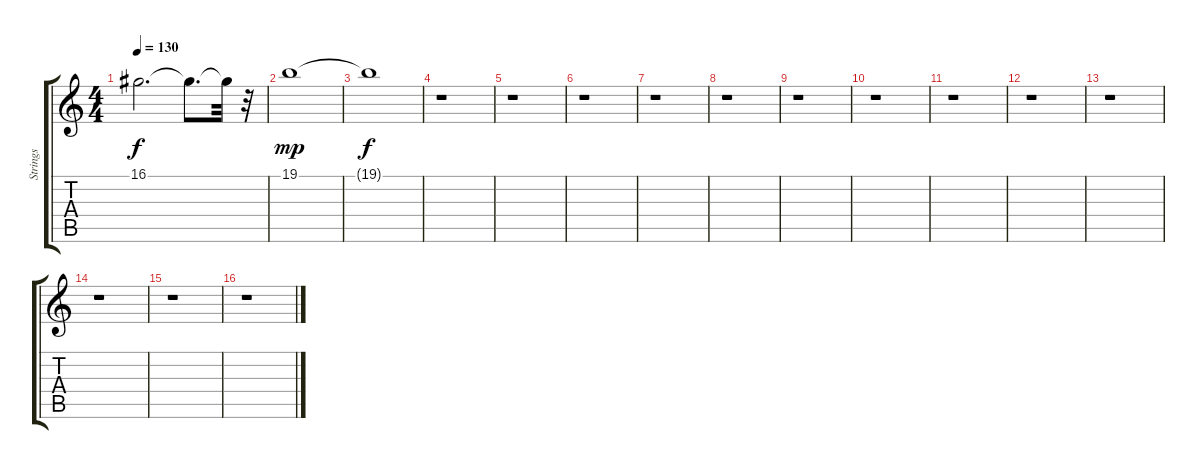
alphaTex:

\track ("Strings" "Strings") {instrument stringensemble1}
\staff {score tabs}
\tuning (E4 B3 G3 D3 A2 E2) {hide}
\ts (4 4)
\tempo 130
\clef g2
\ks c
16.1{t}.2{d dy f} 16.1{t}.8{d} 16.1{t}.32 r.32 |
19.1.1{dy mp} |
19.1{t}.1{dy f} |
r.1 |
r.1 |
r.1 |
r.1 |
r.1 |
r.1 |
r.1 |
r.1 |
r.1 |
r.1 |
r.1 |
r.1 |
r.1
